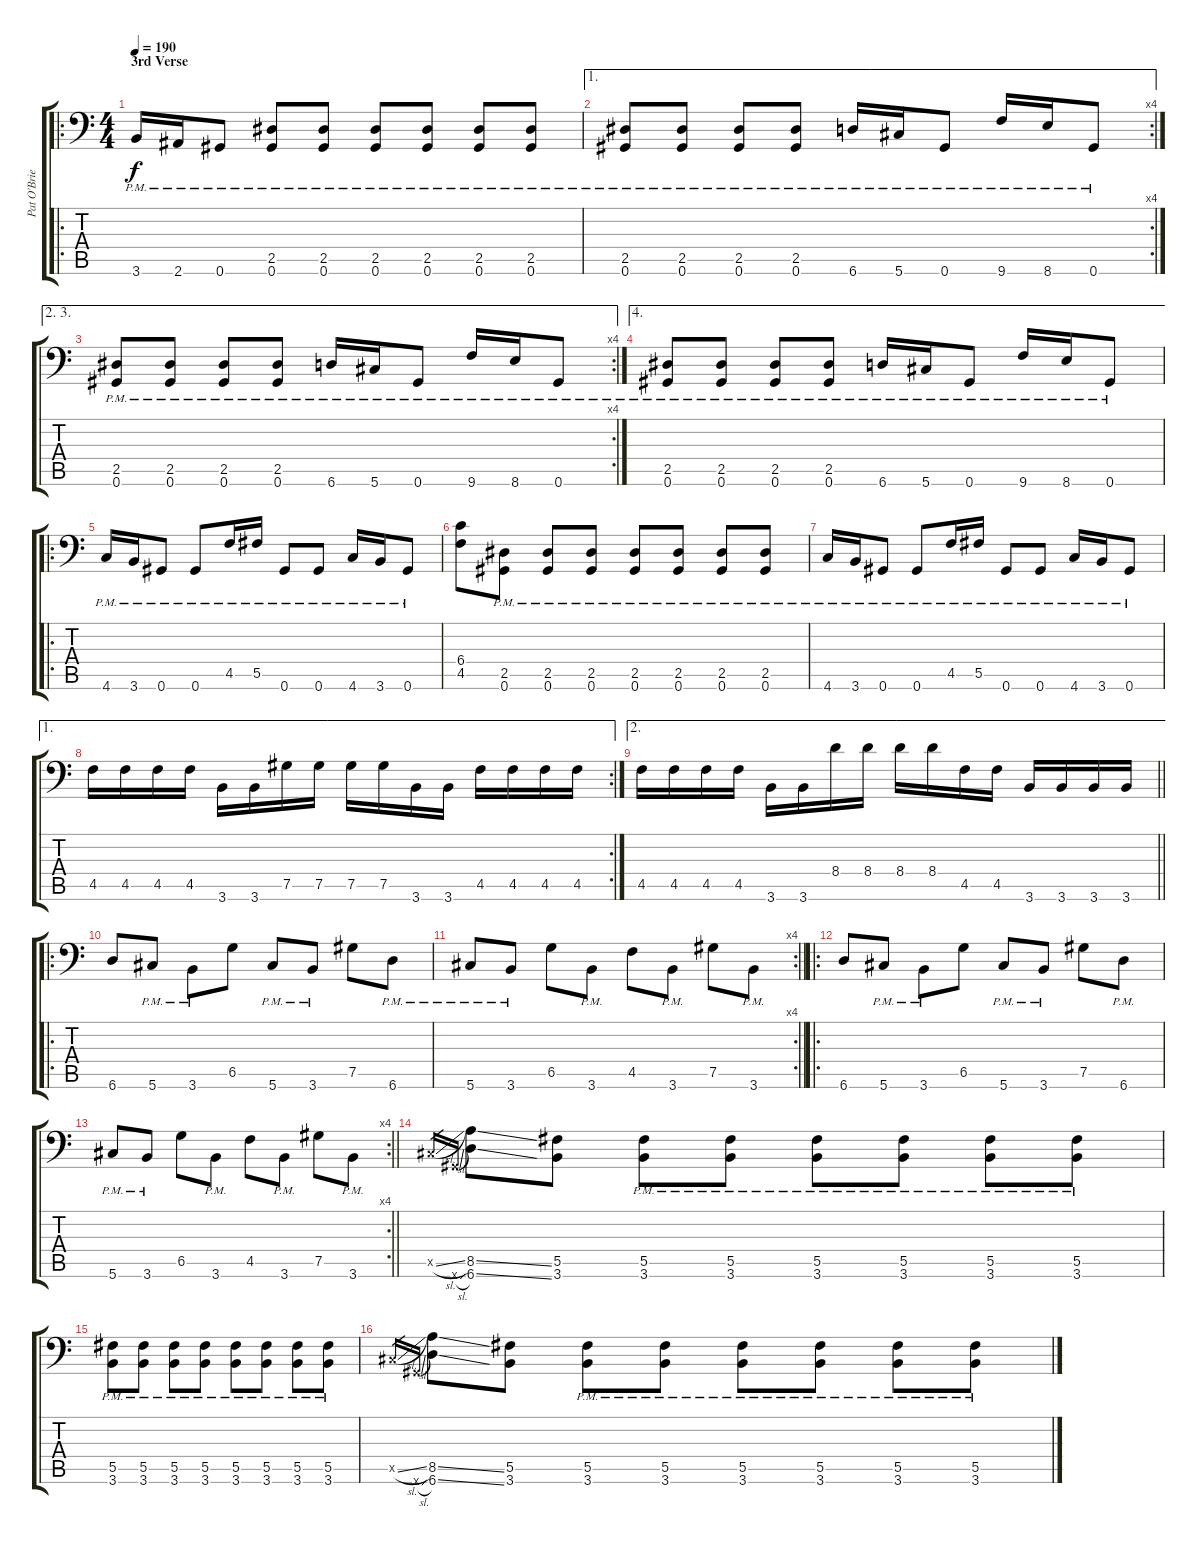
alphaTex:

\track ("Pat O'Brien" "Pat O'Brie") {instrument distortionguitar}
\staff {score tabs}
\tuning (Ab3 Eb3 B2 Gb2 Db2 Ab1) {hide}
\ro
\ts (4 4)
\section ("" "3rd Verse")
\tempo 190
\clef f4
\ks c
3.6{pm}.16{dy f} 2.6{pm}.16 0.6{pm}.8 (2.5{pm} 0.6{pm}).8 (2.5{pm} 0.6{pm}).8 (2.5{pm} 0.6{pm}).8 (2.5{pm} 0.6{pm}).8 (2.5{pm} 0.6{pm}).8 (2.5{pm} 0.6{pm}).8 |
\ae 1
\rc 4
(2.5{pm} 0.6{pm}).8 (2.5{pm} 0.6{pm}).8 (2.5{pm} 0.6{pm}).8 (2.5{pm} 0.6{pm}).8 6.6{pm}.16 5.6{pm}.16 0.6{pm}.8 9.6{pm}.16 8.6{pm}.16 0.6{pm}.8 |
\ae (2 3)
\rc 4
(2.5{pm} 0.6{pm}).8 (2.5{pm} 0.6{pm}).8 (2.5{pm} 0.6{pm}).8 (2.5{pm} 0.6{pm}).8 6.6{pm}.16 5.6{pm}.16 0.6{pm}.8 9.6{pm}.16 8.6{pm}.16 0.6{pm}.8 |
\ae 4
(2.5{pm} 0.6{pm}).8 (2.5{pm} 0.6{pm}).8 (2.5{pm} 0.6{pm}).8 (2.5{pm} 0.6{pm}).8 6.6{pm}.16 5.6{pm}.16 0.6{pm}.8 9.6{pm}.16 8.6{pm}.16 0.6{pm}.8 |
\ro
4.6{pm}.16 3.6{pm}.16 0.6{pm}.8 0.6{pm}.8 4.5{pm}.16 5.5{pm}.16 0.6{pm}.8 0.6{pm}.8 4.6{pm}.16 3.6{pm}.16 0.6{pm}.8 |
(6.4 4.5).8 (2.5{pm} 0.6{pm}).8 (2.5{pm} 0.6{pm}).8 (2.5{pm} 0.6{pm}).8 (2.5{pm} 0.6{pm}).8 (2.5{pm} 0.6{pm}).8 (2.5{pm} 0.6{pm}).8 (2.5{pm} 0.6{pm}).8 |
4.6{pm}.16 3.6{pm}.16 0.6{pm}.8 0.6{pm}.8 4.5{pm}.16 5.5{pm}.16 0.6{pm}.8 0.6{pm}.8 4.6{pm}.16 3.6{pm}.16 0.6{pm}.8 |
\ae 1
\rc 2
4.5.16 4.5.16 4.5.16 4.5.16 3.6.16 3.6.16 7.5.16 7.5.16 7.5.16 7.5.16 3.6.16 3.6.16 4.5.16 4.5.16 4.5.16 4.5.16 |
\ae 2
\barLineRight lightlight
4.5.16 4.5.16 4.5.16 4.5.16 3.6.16 3.6.16 8.4.16 8.4.16 8.4.16 8.4.16 4.5.16 4.5.16 3.6.16 3.6.16 3.6.16 3.6.16 |
\ro
6.6.8 5.6{pm}.8 3.6{pm}.8 6.5.8 5.6{pm}.8 3.6{pm}.8 7.5.8 6.6{pm}.8 |
\rc 4
\barLineRight lightlight
5.6{pm}.8 3.6{pm}.8 6.5.8 3.6{pm}.8 4.5.8 3.6{pm}.8 7.5.8 3.6{pm}.8 |
\ro
6.6.8 5.6{pm}.8 3.6{pm}.8 6.5.8 5.6{pm}.8 3.6{pm}.8 7.5.8 6.6{pm}.8 |
\rc 4
\barLineRight lightlight
5.6{pm}.8 3.6{pm}.8 6.5.8 3.6{pm}.8 4.5.8 3.6{pm}.8 7.5.8 3.6{pm}.8 |
0.5{sl x}.16{gr} 0.6{sl x}.16{gr} (8.5{ss} 6.6{ss}).8 (5.5 3.6).8 (5.5{pm} 3.6{pm}).8 (5.5{pm} 3.6{pm}).8 (5.5{pm} 3.6{pm}).8 (5.5{pm} 3.6{pm}).8 (5.5{pm} 3.6{pm}).8 (5.5{pm} 3.6{pm}).8 |
(5.5{pm} 3.6{pm}).8 (5.5{pm} 3.6{pm}).8 (5.5{pm} 3.6{pm}).8 (5.5{pm} 3.6{pm}).8 (5.5{pm} 3.6{pm}).8 (5.5{pm} 3.6{pm}).8 (5.5{pm} 3.6{pm}).8 (5.5{pm} 3.6{pm}).8 |
0.5{sl x}.16{gr} 0.6{sl x}.16{gr} (8.5{ss} 6.6{ss}).8 (5.5 3.6).8 (5.5{pm} 3.6{pm}).8 (5.5{pm} 3.6{pm}).8 (5.5{pm} 3.6{pm}).8 (5.5{pm} 3.6{pm}).8 (5.5{pm} 3.6{pm}).8 (5.5{pm} 3.6{pm}).8
